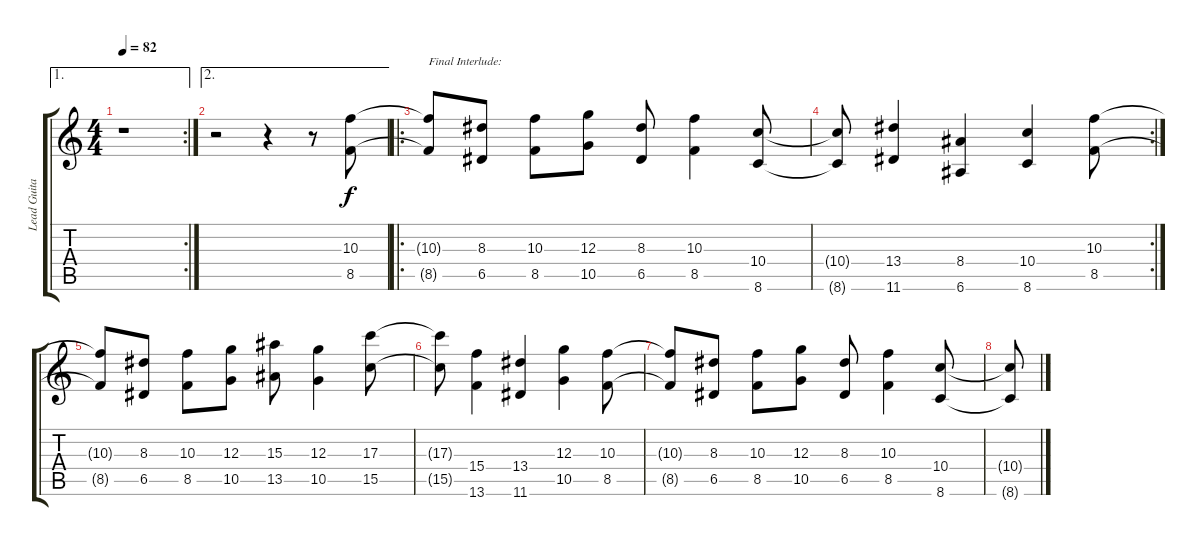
\track ("Lead Guitar - Kasper Eistrup" "Lead Guita") {instrument distortionguitar}
\staff {score tabs}
\tuning (E4 B3 G3 D3 A2 E2) {hide}
\ae 1
\rc 2
\ts (4 4)
\tempo 82
\clef g2
\ks c
r.1{dy f} |
\ae 2
r.2 r.4 r.8 (10.3 8.5).8 |
\ro
(10.3{t} 8.5{t}).8{txt "Final Interlude:"} (8.3 6.5).8 (10.3 8.5).8 (12.3 10.5).8 (8.3 6.5).8 (10.3 8.5).4 (10.4 8.6).8 |
\rc 2
(10.4{t} 8.6{t}).8 (13.4 11.6).4 (8.4 6.6).4 (10.4 8.6).4 (10.3 8.5).8 |
(10.3{t} 8.5{t}).8 (8.3 6.5).8 (10.3 8.5).8 (12.3 10.5).8 (15.3 13.5).8 (12.3 10.5).4 (17.3 15.5).8 |
(17.3{t} 15.5{t}).8 (15.4 13.6).4 (13.4 11.6).4 (12.3 10.5).4 (10.3 8.5).8 |
(10.3{t} 8.5{t}).8 (8.3 6.5).8 (10.3 8.5).8 (12.3 10.5).8 (8.3 6.5).8 (10.3 8.5).4 (10.4 8.6).8 |
(10.4{t} 8.6{t}).8
